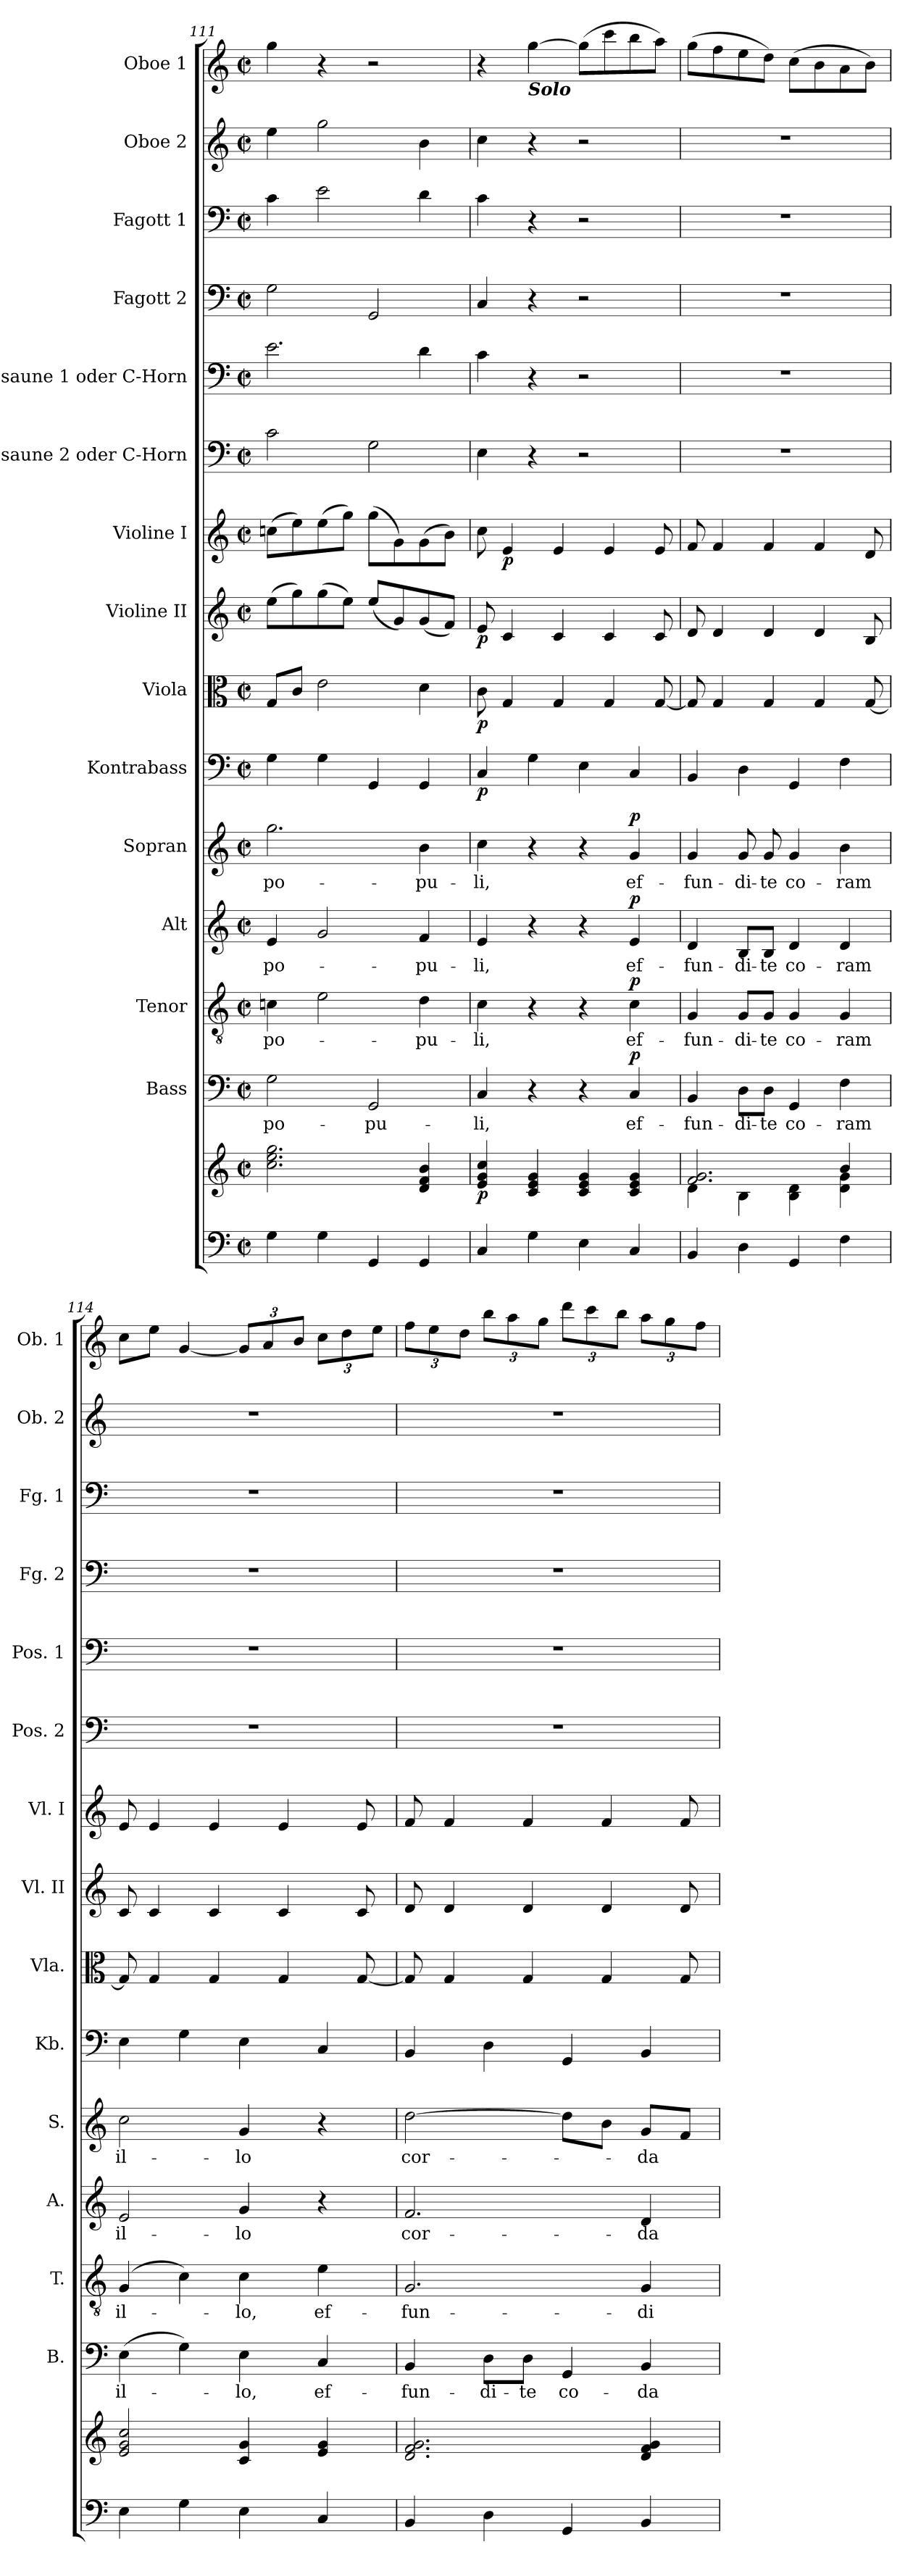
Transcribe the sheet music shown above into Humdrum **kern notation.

**kern	**kern	**dynam	**kern	**text	**dynam	**kern	**text	**dynam	**kern	**text	**dynam	**kern	**text	**dynam	**kern	**dynam	**kern	**dynam	**kern	**dynam	**kern	**dynam	**kern	**kern	**kern	**kern	**kern	**kern
*part15	*part15	*part15	*part14	*part14	*part14	*part13	*part13	*part13	*part12	*part12	*part12	*part11	*part11	*part11	*part10	*part10	*part9	*part9	*part8	*part8	*part7	*part7	*part6	*part5	*part4	*part3	*part2	*part1
*staff16	*staff15	*staff15/16	*staff14	*staff14	*staff14	*staff13	*staff13	*staff13	*staff12	*staff12	*staff12	*staff11	*staff11	*staff11	*staff10	*staff10	*staff9	*staff9	*staff8	*staff8	*staff7	*staff7	*staff6	*staff5	*staff4	*staff3	*staff2	*staff1
*	*	*	*I"Bass	*	*	*I"Tenor	*	*	*I"Alt	*	*	*I"Sopran	*	*	*I"Kontrabass	*	*I"Viola	*	*I"Violine II	*	*I"Violine I	*	*I"Posaune 2 oder C-Horn	*I"Posaune 1 oder C-Horn	*I"Fagott 2	*I"Fagott 1	*I"Oboe 2	*I"Oboe 1
*	*	*	*I'B.	*	*	*I'T.	*	*	*I'A.	*	*	*I'S.	*	*	*I'Kb.	*	*I'Vla.	*	*I'Vl. II	*	*I'Vl. I	*	*I'Pos. 2	*I'Pos. 1	*I'Fg. 2	*I'Fg. 1	*I'Ob. 2	*I'Ob. 1
*clefF4	*clefG2	*	*clefF4	*	*	*clefGv2	*	*	*clefG2	*	*	*clefG2	*	*	*clefF4	*	*clefC3	*	*clefG2	*	*clefG2	*	*clefF4	*clefF4	*clefF4	*clefF4	*clefG2	*clefG2
*	*	*	*	*	*	*	*	*	*	*	*	*	*	*	*ITrd7c12	*	*	*	*	*	*	*	*	*	*	*	*	*
*k[]	*k[]	*	*k[]	*	*	*k[]	*	*	*k[]	*	*	*k[]	*	*	*k[]	*	*k[]	*	*k[]	*	*k[]	*	*k[]	*k[]	*k[]	*k[]	*k[]	*k[]
*C:	*C:	*	*C:	*	*	*C:	*	*	*C:	*	*	*C:	*	*	*C:	*	*C:	*	*C:	*	*C:	*	*C:	*C:	*C:	*C:	*C:	*C:
*M2/2	*M2/2	*	*M2/2	*	*	*M2/2	*	*	*M2/2	*	*	*M2/2	*	*	*M2/2	*	*M2/2	*	*M2/2	*	*M2/2	*	*M2/2	*M2/2	*M2/2	*M2/2	*M2/2	*M2/2
*met(c|)	*met(c|)	*	*met(c|)	*	*	*met(c|)	*	*	*met(c|)	*	*	*met(c|)	*	*	*met(c|)	*	*met(c|)	*	*met(c|)	*	*met(c|)	*	*met(c|)	*met(c|)	*met(c|)	*met(c|)	*met(c|)	*met(c|)
=111	=111	=111	=111	=111	=111	=111	=111	=111	=111	=111	=111	=111	=111	=111	=111	=111	=111	=111	=111	=111	=111	=111	=111	=111	=111	=111	=111	=111
!	!	!	!	!LO:LY:b	!	!	!LO:LY:b	!	!	!LO:LY:b	!	!	!LO:LY:b	!	!	!	!	!	!	!	!	!	!	!	!	!	!	!
4G\	2.cc\ 2.ee\ 2.gg\	.	2G\	po-	.	4cn\	po-	.	4e/	po-	.	2.gg\	po-	.	4GG\	.	8G/L	.	(>8ee\L	.	(>8ccn\L	.	2c\	2.e\	2G\	4c\	4ee\	4gg\
.	.	.	.	.	.	.	.	.	.	.	.	.	.	.	.	.	8c/J	.	8gg\)	.	8ee\)	.	.	.	.	.	.	.
4G\	.	.	.	.	.	2e\	.	.	2g/	.	.	.	.	.	4GG\	.	2e\	.	(>8gg\	.	(>8ee\	.	.	.	.	2e\	2gg\	4r
.	.	.	.	.	.	.	.	.	.	.	.	.	.	.	.	.	.	.	8ee\J)	.	8gg\J)	.	.	.	.	.	.	.
!	!	!	!	!LO:LY:b	!	!	!	!	!	!	!	!	!	!	!	!	!	!	!	!	!	!	!	!	!	!	!	!
4GG/	.	.	2GG/	-pu-	.	.	.	.	.	.	.	.	.	.	4GGG/	.	.	.	(<8ee/L	.	(>8gg\L	.	2G\	.	2GG/	.	.	2r
.	.	.	.	.	.	.	.	.	.	.	.	.	.	.	.	.	.	.	8g/)	.	8g\)	.	.	.	.	.	.	.
!	!	!	!	!	!	!	!LO:LY:b	!	!	!LO:LY:b	!	!	!LO:LY:b	!	!	!	!	!	!	!	!	!	!	!	!	!	!	!
4GG/	4d/ 4f/ 4b/	.	.	.	.	4d\	-pu-	.	4f/	-pu-	.	4b\	-pu-	.	4GGG/	.	4d\	.	(<8g/	.	(>8g\	.	.	4d\	.	4d\	4b\	.
.	.	.	.	.	.	.	.	.	.	.	.	.	.	.	.	.	.	.	8f/J)	.	8b\J)	.	.	.	.	.	.	.
=112	=112	=112	=112	=112	=112	=112	=112	=112	=112	=112	=112	=112	=112	=112	=112	=112	=112	=112	=112	=112	=112	=112	=112	=112	=112	=112	=112	=112
!	!	!LO:DY:b	!	!LO:LY:b	!	!	!LO:LY:b	!	!	!LO:LY:b	!	!	!LO:LY:b	!	!	!LO:DY:b	!	!LO:DY:b	!	!LO:DY:b	!	!	!	!	!	!	!	!
4C/	4e/ 4g/ 4cc/	p	4C/	-li,	.	4c\	-li,	.	4e/	-li,	.	4cc\	-li,	.	4CC/	p	8c\	p	8e/	p	8cc\	.	4E\	4c\	4C/	4c\	4cc\	4r
!	!	!	!	!	!	!	!	!	!	!	!	!	!	!	!	!	!	!	!	!	!	!LO:DY:b	!	!	!	!	!	!
.	.	.	.	.	.	.	.	.	.	.	.	.	.	.	.	.	4G/	.	4c/	.	4e/	p	.	.	.	.	.	.
!	!	!	!	!	!	!	!	!	!	!	!	!	!	!	!	!	!	!	!	!	!	!	!	!	!	!	!	!LO:TX:b:Bi:t=Solo
4G\	4c/ 4e/ 4g/	.	4r	.	.	4r	.	.	4r	.	.	4r	.	.	4GG\	.	.	.	.	.	.	.	4r	4r	4r	4r	4r	[4gg\
.	.	.	.	.	.	.	.	.	.	.	.	.	.	.	.	.	4G/	.	4c/	.	4e/	.	.	.	.	.	.	.
4E\	4c/ 4e/ 4g/	.	4r	.	.	4r	.	.	4r	.	.	4r	.	.	4EE\	.	.	.	.	.	.	.	2r	2r	2r	2r	2r	(>8gg\L]
.	.	.	.	.	.	.	.	.	.	.	.	.	.	.	.	.	4G/	.	4c/	.	4e/	.	.	.	.	.	.	8ccc\
!	!	!	!	!LO:LY:b	!LO:DY:a	!	!LO:LY:b	!LO:DY:a	!	!LO:LY:b	!LO:DY:a	!	!LO:LY:b	!LO:DY:a	!	!	!	!	!	!	!	!	!	!	!	!	!	!
4C/	4c/ 4e/ 4g/	.	4C/	ef-	p	4c\	ef-	p	4e/	ef-	p	4g/	ef-	p	4CC/	.	.	.	.	.	.	.	.	.	.	.	.	8bb\
.	.	.	.	.	.	.	.	.	.	.	.	.	.	.	.	.	[8G/	.	8c/	.	8e/	.	.	.	.	.	.	8aa\J)
!!LO:PB:g=z
=113	=113	=113	=113	=113	=113	=113	=113	=113	=113	=113	=113	=113	=113	=113	=113	=113	=113	=113	=113	=113	=113	=113	=113	=113	=113	=113	=113	=113
*	*^	*	*	*	*	*	*	*	*	*	*	*	*	*	*	*	*	*	*	*	*	*	*	*	*	*	*	*
!	!	!	!	!	!LO:LY:b	!	!	!LO:LY:b	!	!	!LO:LY:b	!	!	!LO:LY:b	!	!	!	!	!	!	!	!	!	!	!	!	!	!	!
4BB/	2.f/ 2.g/	4d\	.	4BB/	-fun-	.	4G/	-fun-	.	4d/	-fun-	.	4g/	-fun-	.	4BBB/	.	8G/]	.	8d/	.	8f/	.	1r	1r	1r	1r	1r	(>8gg\L
.	.	.	.	.	.	.	.	.	.	.	.	.	.	.	.	.	.	4G/	.	4d/	.	4f/	.	.	.	.	.	.	8ff\
!	!	!	!	!	!LO:LY:b	!	!	!LO:LY:b	!	!	!LO:LY:b	!	!	!LO:LY:b	!	!	!	!	!	!	!	!	!	!	!	!	!	!	!
4D\	.	4B\	.	8D\L	-di-	.	8G/L	-di-	.	8B/L	-di-	.	8g/	-di-	.	4DD\	.	.	.	.	.	.	.	.	.	.	.	.	8ee\
!	!	!	!	!	!LO:LY:b	!	!	!LO:LY:b	!	!	!LO:LY:b	!	!	!LO:LY:b	!	!	!	!	!	!	!	!	!	!	!	!	!	!	!
.	.	.	.	8D\J	-te	.	8G/J	-te	.	8B/J	-te	.	8g/	-te	.	.	.	4G/	.	4d/	.	4f/	.	.	.	.	.	.	8dd\J)
!	!	!	!	!	!LO:LY:b	!	!	!LO:LY:b	!	!	!LO:LY:b	!	!	!LO:LY:b	!	!	!	!	!	!	!	!	!	!	!	!	!	!	!
4GG/	.	4B\ 4d\	.	4GG/	co-	.	4G/	co-	.	4d/	co-	.	4g/	co-	.	4GGG/	.	.	.	.	.	.	.	.	.	.	.	.	(>8cc\L
.	.	.	.	.	.	.	.	.	.	.	.	.	.	.	.	.	.	4G/	.	4d/	.	4f/	.	.	.	.	.	.	8b\
!	!	!	!	!	!LO:LY:b	!	!	!LO:LY:b	!	!	!LO:LY:b	!	!	!LO:LY:b	!	!	!	!	!	!	!	!	!	!	!	!	!	!	!
4F\	4b/	4d\ 4g\	.	4F\	-ram	.	4G/	-ram	.	4d/	-ram	.	4b\	-ram	.	4FF\	.	.	.	.	.	.	.	.	.	.	.	.	8a\
.	.	.	.	.	.	.	.	.	.	.	.	.	.	.	.	.	.	[8G/	.	8B/	.	8d/	.	.	.	.	.	.	8b\J)
*	*v	*v	*	*	*	*	*	*	*	*	*	*	*	*	*	*	*	*	*	*	*	*	*	*	*	*	*	*	*
=114	=114	=114	=114	=114	=114	=114	=114	=114	=114	=114	=114	=114	=114	=114	=114	=114	=114	=114	=114	=114	=114	=114	=114	=114	=114	=114	=114	=114
!	!	!	!	!LO:LY:b	!	!	!LO:LY:b	!	!	!LO:LY:b	!	!	!LO:LY:b	!	!	!	!	!	!	!	!	!	!	!	!	!	!	!
4E\	2e/ 2g/ 2cc/	.	(>4E\	il-	.	(4G/	il-	.	2e/	il-	.	2cc\	il-	.	4EE\	.	8G/]	.	8c/	.	8e/	.	1r	1r	1r	1r	1r	8cc\L
.	.	.	.	.	.	.	.	.	.	.	.	.	.	.	.	.	4G/	.	4c/	.	4e/	.	.	.	.	.	.	8ee\J
4G\	.	.	4G\)	.	.	4c\)	.	.	.	.	.	.	.	.	4GG\	.	.	.	.	.	.	.	.	.	.	.	.	[4g/
.	.	.	.	.	.	.	.	.	.	.	.	.	.	.	.	.	4G/	.	4c/	.	4e/	.	.	.	.	.	.	.
!	!	!	!	!LO:LY:b	!	!	!LO:LY:b	!	!	!LO:LY:b	!	!	!LO:LY:b	!	!	!	!	!	!	!	!	!	!	!	!	!	!	!
*	*	*	*	*	*	*	*	*	*	*	*	*	*	*	*	*	*	*	*	*	*	*	*	*	*	*	*	*Xbrackettup
4E\	4c/ 4g/	.	4E\	-lo,	.	4c\	-lo,	.	4g/	-lo	.	4g/	-lo	.	4EE\	.	.	.	.	.	.	.	.	.	.	.	.	12g/L]
.	.	.	.	.	.	.	.	.	.	.	.	.	.	.	.	.	.	.	.	.	.	.	.	.	.	.	.	12a/
.	.	.	.	.	.	.	.	.	.	.	.	.	.	.	.	.	4G/	.	4c/	.	4e/	.	.	.	.	.	.	.
.	.	.	.	.	.	.	.	.	.	.	.	.	.	.	.	.	.	.	.	.	.	.	.	.	.	.	.	12b/J
!	!	!	!	!LO:LY:b	!	!	!LO:LY:b	!	!	!	!	!	!	!	!	!	!	!	!	!	!	!	!	!	!	!	!	!
4C/	4e/ 4g/	.	4C/	ef-	.	4e\	ef-	.	4r	.	.	4r	.	.	4CC/	.	.	.	.	.	.	.	.	.	.	.	.	12cc\L
.	.	.	.	.	.	.	.	.	.	.	.	.	.	.	.	.	.	.	.	.	.	.	.	.	.	.	.	12dd\
.	.	.	.	.	.	.	.	.	.	.	.	.	.	.	.	.	[8G/	.	8c/	.	8e/	.	.	.	.	.	.	.
.	.	.	.	.	.	.	.	.	.	.	.	.	.	.	.	.	.	.	.	.	.	.	.	.	.	.	.	12ee\J
=115	=115	=115	=115	=115	=115	=115	=115	=115	=115	=115	=115	=115	=115	=115	=115	=115	=115	=115	=115	=115	=115	=115	=115	=115	=115	=115	=115	=115
!	!	!	!	!LO:LY:b	!	!	!LO:LY:b	!	!	!LO:LY:b	!	!	!LO:LY:b	!	!	!	!	!	!	!	!	!	!	!	!	!	!	!
4BB/	2.d/ 2.f/ 2.g/	.	4BB/	-fun-	.	2.G/	-fun-	.	2.f/	cor-	.	[2dd\	cor-	.	4BBB/	.	8G/]	.	8d/	.	8f/	.	1r	1r	1r	1r	1r	12ff\L
.	.	.	.	.	.	.	.	.	.	.	.	.	.	.	.	.	.	.	.	.	.	.	.	.	.	.	.	12ee\
.	.	.	.	.	.	.	.	.	.	.	.	.	.	.	.	.	4G/	.	4d/	.	4f/	.	.	.	.	.	.	.
.	.	.	.	.	.	.	.	.	.	.	.	.	.	.	.	.	.	.	.	.	.	.	.	.	.	.	.	12dd\J
!	!	!	!	!LO:LY:b	!	!	!	!	!	!	!	!	!	!	!	!	!	!	!	!	!	!	!	!	!	!	!	!
4D\	.	.	8D\L	-di-	.	.	.	.	.	.	.	.	.	.	4DD\	.	.	.	.	.	.	.	.	.	.	.	.	12bb\L
.	.	.	.	.	.	.	.	.	.	.	.	.	.	.	.	.	.	.	.	.	.	.	.	.	.	.	.	12aa\
!	!	!	!	!LO:LY:b	!	!	!	!	!	!	!	!	!	!	!	!	!	!	!	!	!	!	!	!	!	!	!	!
.	.	.	8D\J	-te	.	.	.	.	.	.	.	.	.	.	.	.	4G/	.	4d/	.	4f/	.	.	.	.	.	.	.
.	.	.	.	.	.	.	.	.	.	.	.	.	.	.	.	.	.	.	.	.	.	.	.	.	.	.	.	12gg\J
!	!	!	!	!LO:LY:b	!	!	!	!	!	!	!	!	!	!	!	!	!	!	!	!	!	!	!	!	!	!	!	!
4GG/	.	.	4GG/	co-	.	.	.	.	.	.	.	8dd\L]	.	.	4GGG/	.	.	.	.	.	.	.	.	.	.	.	.	12ddd\L
.	.	.	.	.	.	.	.	.	.	.	.	.	.	.	.	.	.	.	.	.	.	.	.	.	.	.	.	12ccc\
.	.	.	.	.	.	.	.	.	.	.	.	8b\J	.	.	.	.	4G/	.	4d/	.	4f/	.	.	.	.	.	.	.
.	.	.	.	.	.	.	.	.	.	.	.	.	.	.	.	.	.	.	.	.	.	.	.	.	.	.	.	12bb\J
!	!	!	!	!LO:LY:b	!	!	!LO:LY:b	!	!	!LO:LY:b	!	!	!LO:LY:b	!	!	!	!	!	!	!	!	!	!	!	!	!	!	!
4BB/	4d/ 4f/ 4g/	.	4BB/	-da	.	4G/	-di-	.	4d/	-da	.	8g/L	-da	.	4BBB/	.	.	.	.	.	.	.	.	.	.	.	.	12aa\L
.	.	.	.	.	.	.	.	.	.	.	.	.	.	.	.	.	.	.	.	.	.	.	.	.	.	.	.	12gg\
.	.	.	.	.	.	.	.	.	.	.	.	8f/J	.	.	.	.	8G/	.	8d/	.	8f/	.	.	.	.	.	.	.
.	.	.	.	.	.	.	.	.	.	.	.	.	.	.	.	.	.	.	.	.	.	.	.	.	.	.	.	12ff\J
=	=	=	=	=	=	=	=	=	=	=	=	=	=	=	=	=	=	=	=	=	=	=	=	=	=	=	=	=
*-	*-	*-	*-	*-	*-	*-	*-	*-	*-	*-	*-	*-	*-	*-	*-	*-	*-	*-	*-	*-	*-	*-	*-	*-	*-	*-	*-	*-
